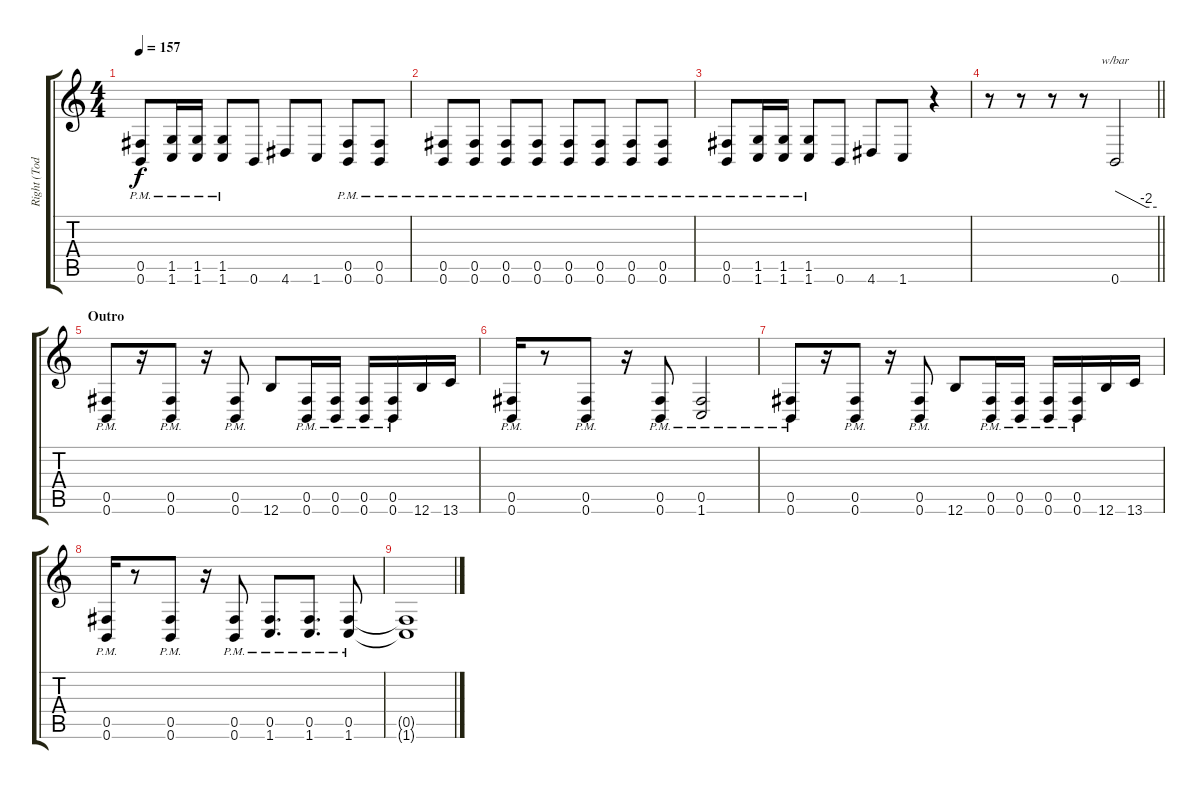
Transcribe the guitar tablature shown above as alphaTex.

\track ("Right (Todor)" "Right (Tod") {instrument distortionguitar}
\staff {score tabs}
\tuning (Db4 Ab3 E3 B2 Gb2 B1) {hide}
\ts (4 4)
\tempo 157
\clef g2
\ks c
(0.5 0.6{pm}).8{dy f} (1.5 1.6{pm}).16 (1.5 1.6{pm}).16 (1.5 1.6{pm}).8 0.6.8 4.6.8 1.6.8 (0.5{pm} 0.6{pm}).8 (0.5{pm} 0.6{pm}).8 |
(0.5{pm} 0.6{pm}).8 (0.5{pm} 0.6{pm}).8 (0.5{pm} 0.6{pm}).8 (0.5{pm} 0.6{pm}).8 (0.5{pm} 0.6{pm}).8 (0.5{pm} 0.6{pm}).8 (0.5{pm} 0.6{pm}).8 (0.5{pm} 0.6{pm}).8 |
(0.5 0.6{pm}).8 (1.5 1.6{pm}).16 (1.5 1.6{pm}).16 (1.5 1.6{pm}).8 0.6.8 4.6.8 1.6.8 r.4 |
\barLineRight lightlight
r.8 r.8 r.8 r.8 0.6.2{tbe (custom default 0 0 45 -8 60 -8)} |
\section ("" "Outro")
(0.5 0.6{pm}).8 r.16 (0.5 0.6{pm}).8 r.16 (0.5 0.6{pm}).8 12.6.8 (0.5 0.6{pm}).16 (0.5 0.6{pm}).16 (0.5 0.6{pm}).16 (0.5 0.6{pm}).16 12.6.16 13.6.16 |
(0.5 0.6{pm}).16 r.8 (0.5 0.6{pm}).8 r.16 (0.5 0.6{pm}).8 (0.5 1.6{pm}).2 |
(0.5 0.6{pm}).8 r.16 (0.5 0.6{pm}).8 r.16 (0.5 0.6{pm}).8 12.6.8 (0.5 0.6{pm}).16 (0.5 0.6{pm}).16 (0.5 0.6{pm}).16 (0.5 0.6{pm}).16 12.6.16 13.6.16 |
(0.5 0.6{pm}).16 r.8 (0.5 0.6{pm}).8 r.16 (0.5 0.6{pm}).8 (0.5 1.6{pm}).8{d} (0.5 1.6{pm}).8{d} (0.5 1.6{pm}).8 |
(0.5{t} 1.6{t}).1
